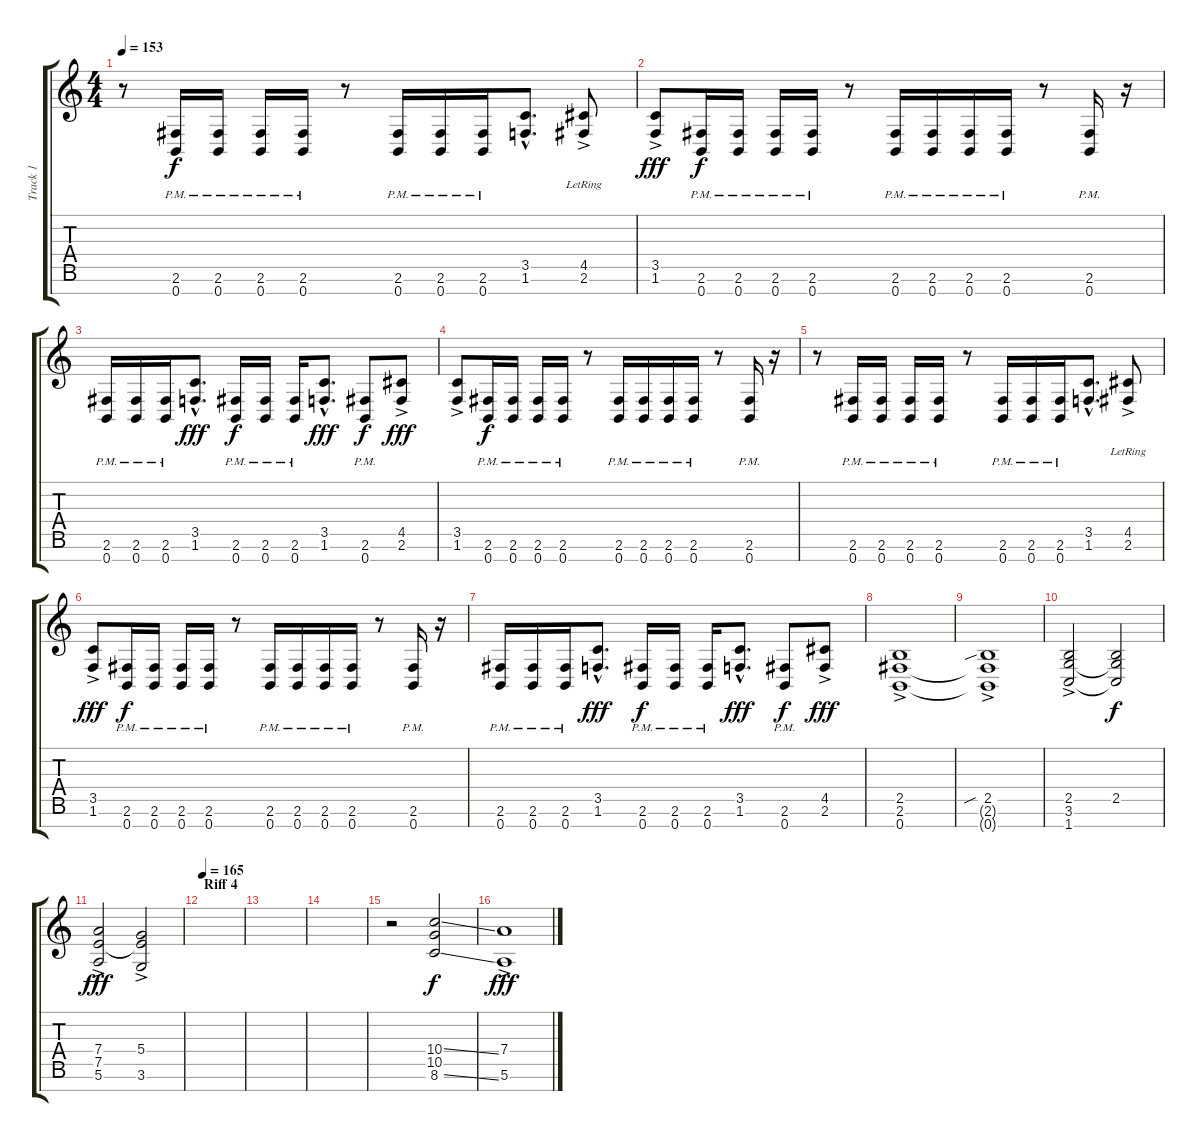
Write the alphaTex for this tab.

\track ("Track 1" "Track 1") {instrument overdrivenguitar}
\staff {score tabs}
\tuning (E4 B3 G3 D3 A2 E2 B1) {hide}
\ts (4 4)
\tempo 153
\clef g2
\ks c
r.8{dy f} (2.6{pm} 0.7{pm}).16 (2.6{pm} 0.7{pm}).16 (2.6{pm} 0.7{pm}).16 (2.6{pm} 0.7{pm}).16 r.8 (2.6{pm} 0.7{pm}).16 (2.6{pm} 0.7{pm}).16 (2.6{pm} 0.7{pm}).16 (3.5{hac} 1.6{hac}).8{d} (4.5{ac lr} 2.6{ac lr}).8 |
(3.5{ac} 1.6{ac}).8{dy fff} (2.6{pm} 0.7{pm}).16{dy f} (2.6{pm} 0.7{pm}).16 (2.6{pm} 0.7{pm}).16 (2.6{pm} 0.7{pm}).16 r.8 (2.6{pm} 0.7{pm}).16 (2.6{pm} 0.7{pm}).16 (2.6{pm} 0.7{pm}).16 (2.6{pm} 0.7{pm}).16 r.8 (2.6{pm} 0.7{pm}).16 r.16 |
(2.6{pm} 0.7{pm}).16 (2.6{pm} 0.7{pm}).16 (2.6{pm} 0.7{pm}).16 (3.5{hac} 1.6{hac}).8{d dy fff} (2.6{pm} 0.7{pm}).16{dy f} (2.6{pm} 0.7{pm}).16 (2.6{pm} 0.7{pm}).16 (3.5{hac} 1.6{hac}).8{d dy fff} (2.6{pm} 0.7{pm}).8{dy f} (4.5{ac} 2.6{ac}).8{dy fff} |
(3.5{ac} 1.6{ac}).8 (2.6{pm} 0.7{pm}).16{dy f} (2.6{pm} 0.7{pm}).16 (2.6{pm} 0.7{pm}).16 (2.6{pm} 0.7{pm}).16 r.8 (2.6{pm} 0.7{pm}).16 (2.6{pm} 0.7{pm}).16 (2.6{pm} 0.7{pm}).16 (2.6{pm} 0.7{pm}).16 r.8 (2.6{pm} 0.7{pm}).16 r.16 |
r.8 (2.6{pm} 0.7{pm}).16 (2.6{pm} 0.7{pm}).16 (2.6{pm} 0.7{pm}).16 (2.6{pm} 0.7{pm}).16 r.8 (2.6{pm} 0.7{pm}).16 (2.6{pm} 0.7{pm}).16 (2.6{pm} 0.7{pm}).16 (3.5{hac} 1.6{hac}).8{d} (4.5{ac lr} 2.6{ac lr}).8 |
(3.5{ac} 1.6{ac}).8{dy fff} (2.6{pm} 0.7{pm}).16{dy f} (2.6{pm} 0.7{pm}).16 (2.6{pm} 0.7{pm}).16 (2.6{pm} 0.7{pm}).16 r.8 (2.6{pm} 0.7{pm}).16 (2.6{pm} 0.7{pm}).16 (2.6{pm} 0.7{pm}).16 (2.6{pm} 0.7{pm}).16 r.8 (2.6{pm} 0.7{pm}).16 r.16 |
(2.6{pm} 0.7{pm}).16 (2.6{pm} 0.7{pm}).16 (2.6{pm} 0.7{pm}).16 (3.5{hac} 1.6{hac}).8{d dy fff} (2.6{pm} 0.7{pm}).16{dy f} (2.6{pm} 0.7{pm}).16 (2.6{pm} 0.7{pm}).16 (3.5{hac} 1.6{hac}).8{d dy fff} (2.6{pm} 0.7{pm}).8{dy f} (4.5{ac} 2.6{ac}).8{dy fff} |
(2.5{ac} 2.6{ac} 0.7{ac}).1 |
(2.5{sib ac} 2.6{t} 0.7{t}).1 |
(2.5{ac} 3.6{ac} 1.7{ac}).2 (2.5 3.6{t} 1.7{t}).2{dy f} |
(7.4{ac} 7.5 5.6{ac}).2{dy fff} (5.4{ac} 7.5{t} 3.6{ac}).2 |
\section ("" "Riff 4")
\tempo 165
|
|
|
r.2 (10.4{ss} 10.5 8.6{ss}).2{dy f} |
(7.4{ac} 5.6{ac}).1{dy fff}
